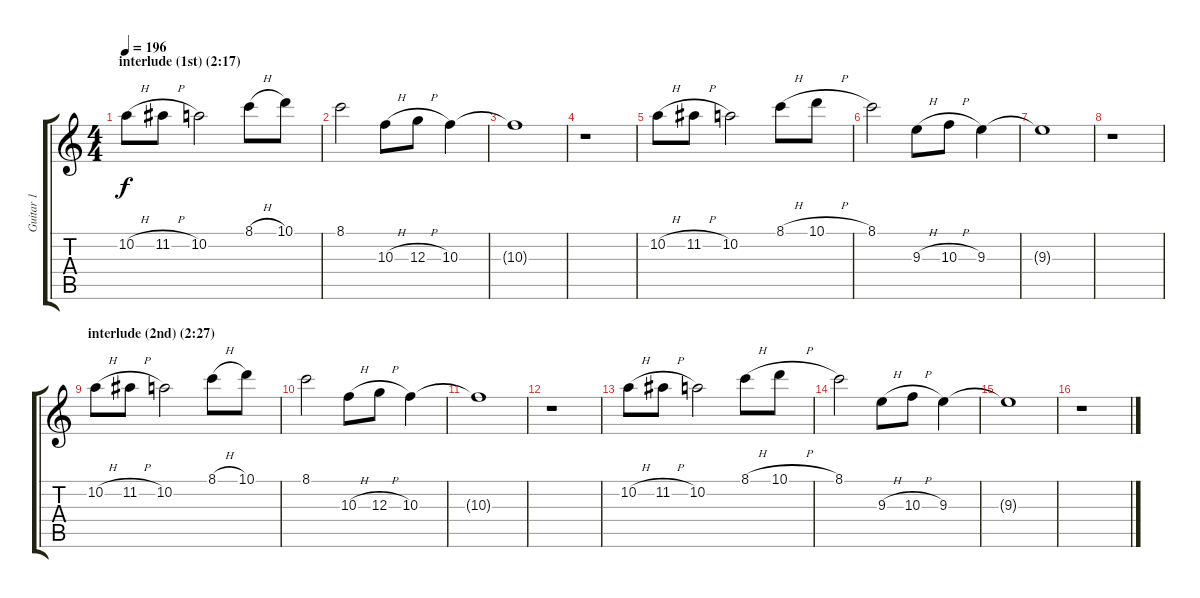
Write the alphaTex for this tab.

\track ("Guitar 1" "Guitar 1") {instrument electricguitarclean}
\staff {score tabs}
\tuning (E4 B3 G3 D3 A2 E2) {hide}
\ts (4 4)
\section ("" "interlude (1st) (2:17)")
\tempo 196
\clef g2
\ks c
10.2{h}.8{dy f} 11.2{h}.8 10.2.2 8.1{h}.8 10.1.8 |
8.1.2 10.3{h}.8 12.3{h}.8 10.3.4 |
10.3{t}.1 |
r.1 |
10.2{h}.8 11.2{h}.8 10.2.2 8.1{h}.8 10.1{h}.8 |
8.1.2 9.3{h}.8 10.3{h}.8 9.3.4 |
9.3{t}.1 |
r.1 |
\section ("" "interlude (2nd) (2:27)")
10.2{h}.8 11.2{h}.8 10.2.2 8.1{h}.8 10.1.8 |
8.1.2 10.3{h}.8 12.3{h}.8 10.3.4 |
10.3{t}.1 |
r.1 |
10.2{h}.8 11.2{h}.8 10.2.2 8.1{h}.8 10.1{h}.8 |
8.1.2 9.3{h}.8 10.3{h}.8 9.3.4 |
9.3{t}.1 |
r.1
